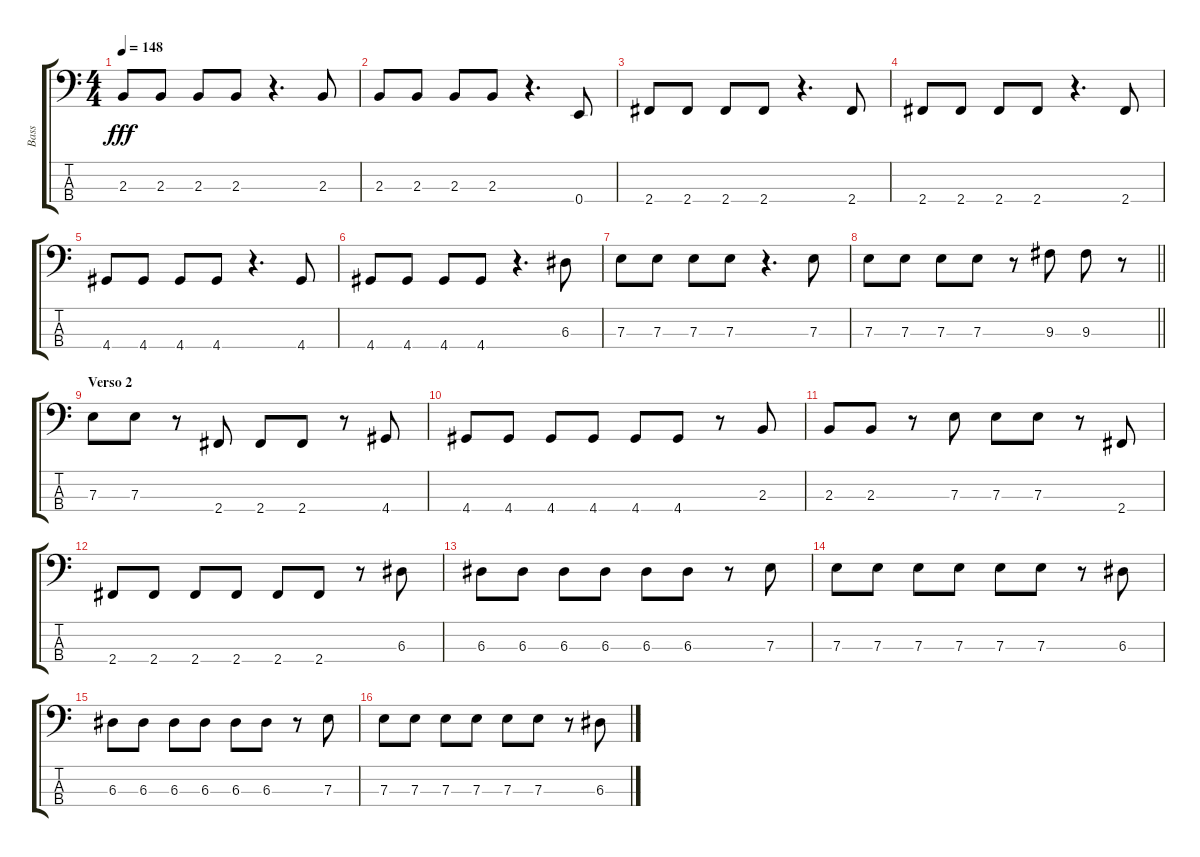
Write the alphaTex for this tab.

\track ("Bass" "Bass") {instrument electricbassfinger}
\staff {score tabs}
\tuning (G2 D2 A1 E1) {hide}
\ts (4 4)
\tempo 148
\clef f4
\ks c
2.3.8{dy fff} 2.3.8 2.3.8 2.3.8 r.4{d} 2.3.8 |
2.3.8 2.3.8 2.3.8 2.3.8 r.4{d} 0.4.8 |
2.4.8 2.4.8 2.4.8 2.4.8 r.4{d} 2.4.8 |
2.4.8 2.4.8 2.4.8 2.4.8 r.4{d} 2.4.8 |
4.4.8 4.4.8 4.4.8 4.4.8 r.4{d} 4.4.8 |
4.4.8 4.4.8 4.4.8 4.4.8 r.4{d} 6.3.8 |
7.3.8 7.3.8 7.3.8 7.3.8 r.4{d} 7.3.8 |
\barLineRight lightlight
7.3.8 7.3.8 7.3.8 7.3.8 r.8 9.3.8 9.3.8 r.8 |
\section ("" "Verso 2")
7.3.8 7.3.8 r.8 2.4.8 2.4.8 2.4.8 r.8 4.4.8 |
4.4.8 4.4.8 4.4.8 4.4.8 4.4.8 4.4.8 r.8 2.3.8 |
2.3.8 2.3.8 r.8 7.3.8 7.3.8 7.3.8 r.8 2.4.8 |
2.4.8 2.4.8 2.4.8 2.4.8 2.4.8 2.4.8 r.8 6.3.8 |
6.3.8 6.3.8 6.3.8 6.3.8 6.3.8 6.3.8 r.8 7.3.8 |
7.3.8 7.3.8 7.3.8 7.3.8 7.3.8 7.3.8 r.8 6.3.8 |
6.3.8 6.3.8 6.3.8 6.3.8 6.3.8 6.3.8 r.8 7.3.8 |
7.3.8 7.3.8 7.3.8 7.3.8 7.3.8 7.3.8 r.8 6.3.8
